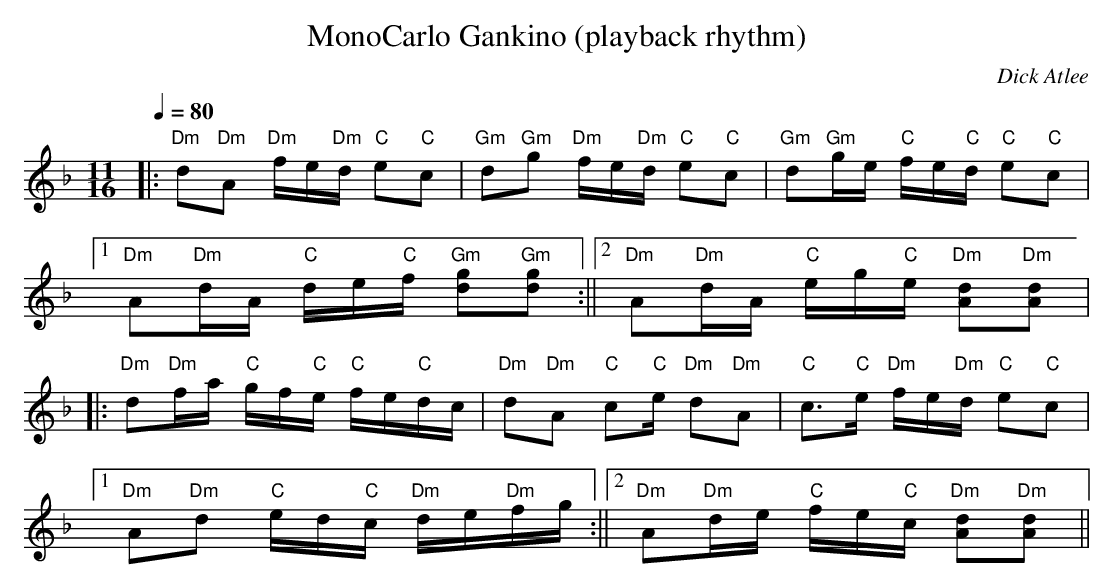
X:1
T:MonoCarlo Gankino (playback rhythm)
M:11/16
L:1/16
Q:1/4=80
C:Dick Atlee
K:Dm
|: "Dm" d2"Dm"A2 "Dm" fe"Dm"d "C" e2"C"c2 |
"Gm" d2"Gm"g2 "Dm" fe"Dm"d "C" e2"C"c2 |
"Gm" d2"Gm"ge "C" fe"C"d "C" e2"C"c2 | !
[1 "Dm" A2"Dm"dA "C" de"C"f "Gm" [g2d2]"Gm"[g2d2] :||
[2 "Dm" A2"Dm"dA "C" eg"C"e "Dm" [d2A2]"Dm"[d2A2] | !
|: "Dm" d2"Dm"fa "C" gf"C"e "C" fe"C"dc |
"Dm" d2"Dm"A2 "C" c2"C"e "Dm" d2"Dm"A2 |
"C" c3"C"e "Dm" fe"Dm"d "C" e2"C"c2 | !
[1 "Dm" A2"Dm"d2 "C" ed"C"c "Dm" de"Dm"fg :||
[2 "Dm" A2"Dm"de "C" fe"C"c "Dm" [d2A2]"Dm"[d2A2] ||
